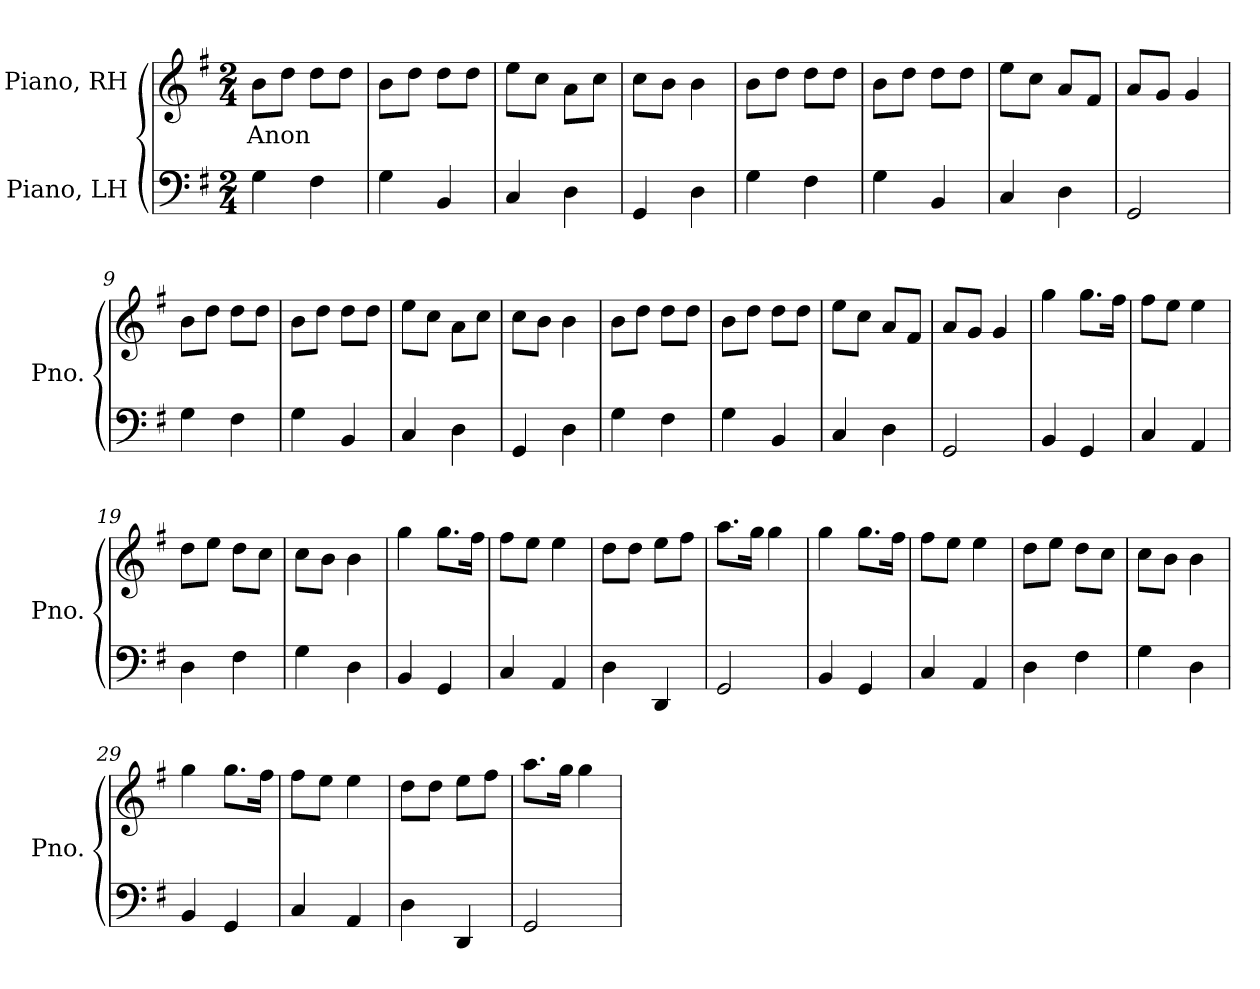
**kern	**kern	**text
*part2	*part1	*part1
*staff2	*staff1	*staff1
*I"Piano, LH	*I"Piano, RH	*
*I'Pno.	*I'Pno.	*
*clefF4	*clefG2	*
*k[f#]	*k[f#]	*
*M2/4	*M2/4	*
*MM120	*MM120	*
=1	=1	=1
!	!	!LO:LY:b
4G\	8b\L	Anon
.	8dd\J	.
4F#\	8dd\L	.
.	8dd\J	.
=2	=2	=2
4G\	8b\L	.
.	8dd\J	.
4BB/	8dd\L	.
.	8dd\J	.
=3	=3	=3
4C/	8ee\L	.
.	8cc\J	.
4D\	8a\L	.
.	8cc\J	.
=4	=4	=4
4GG/	8cc\L	.
.	8b\J	.
4D\	4b\	.
=5	=5	=5
4G\	8b\L	.
.	8dd\J	.
4F#\	8dd\L	.
.	8dd\J	.
=6	=6	=6
4G\	8b\L	.
.	8dd\J	.
4BB/	8dd\L	.
.	8dd\J	.
=7	=7	=7
4C/	8ee\L	.
.	8cc\J	.
4D\	8a/L	.
.	8f#/J	.
!!LO:LB:g=z
=8	=8	=8
2GG/	8a/L	.
.	8g/J	.
.	4g/	.
=9	=9	=9
4G\	8b\L	.
.	8dd\J	.
4F#\	8dd\L	.
.	8dd\J	.
=10	=10	=10
4G\	8b\L	.
.	8dd\J	.
4BB/	8dd\L	.
.	8dd\J	.
=11	=11	=11
4C/	8ee\L	.
.	8cc\J	.
4D\	8a\L	.
.	8cc\J	.
=12	=12	=12
4GG/	8cc\L	.
.	8b\J	.
4D\	4b\	.
=13	=13	=13
4G\	8b\L	.
.	8dd\J	.
4F#\	8dd\L	.
.	8dd\J	.
=14	=14	=14
4G\	8b\L	.
.	8dd\J	.
4BB/	8dd\L	.
.	8dd\J	.
=15	=15	=15
4C/	8ee\L	.
.	8cc\J	.
4D\	8a/L	.
.	8f#/J	.
=16	=16	=16
2GG/	8a/L	.
.	8g/J	.
.	4g/	.
!!LO:LB:g=z
=17	=17	=17
4BB/	4gg\	.
4GG/	8.gg\L	.
.	16ff#\Jk	.
=18	=18	=18
4C/	8ff#\L	.
.	8ee\J	.
4AA/	4ee\	.
=19	=19	=19
4D\	8dd\L	.
.	8ee\J	.
4F#\	8dd\L	.
.	8cc\J	.
=20	=20	=20
4G\	8cc\L	.
.	8b\J	.
4D\	4b\	.
=21	=21	=21
4BB/	4gg\	.
4GG/	8.gg\L	.
.	16ff#\Jk	.
=22	=22	=22
4C/	8ff#\L	.
.	8ee\J	.
4AA/	4ee\	.
=23	=23	=23
4D\	8dd\L	.
.	8dd\J	.
4DD/	8ee\L	.
.	8ff#\J	.
=24	=24	=24
2GG/	8.aa\L	.
.	16gg\Jk	.
.	4gg\	.
=25	=25	=25
4BB/	4gg\	.
4GG/	8.gg\L	.
.	16ff#\Jk	.
!!LO:LB:g=z
=26	=26	=26
4C/	8ff#\L	.
.	8ee\J	.
4AA/	4ee\	.
=27	=27	=27
4D\	8dd\L	.
.	8ee\J	.
4F#\	8dd\L	.
.	8cc\J	.
=28	=28	=28
4G\	8cc\L	.
.	8b\J	.
4D\	4b\	.
=29	=29	=29
4BB/	4gg\	.
4GG/	8.gg\L	.
.	16ff#\Jk	.
=30	=30	=30
4C/	8ff#\L	.
.	8ee\J	.
4AA/	4ee\	.
=31	=31	=31
4D\	8dd\L	.
.	8dd\J	.
4DD/	8ee\L	.
.	8ff#\J	.
=32	=32	=32
2GG/	8.aa\L	.
.	16gg\Jk	.
.	4gg\	.
=	=	=
*-	*-	*-
